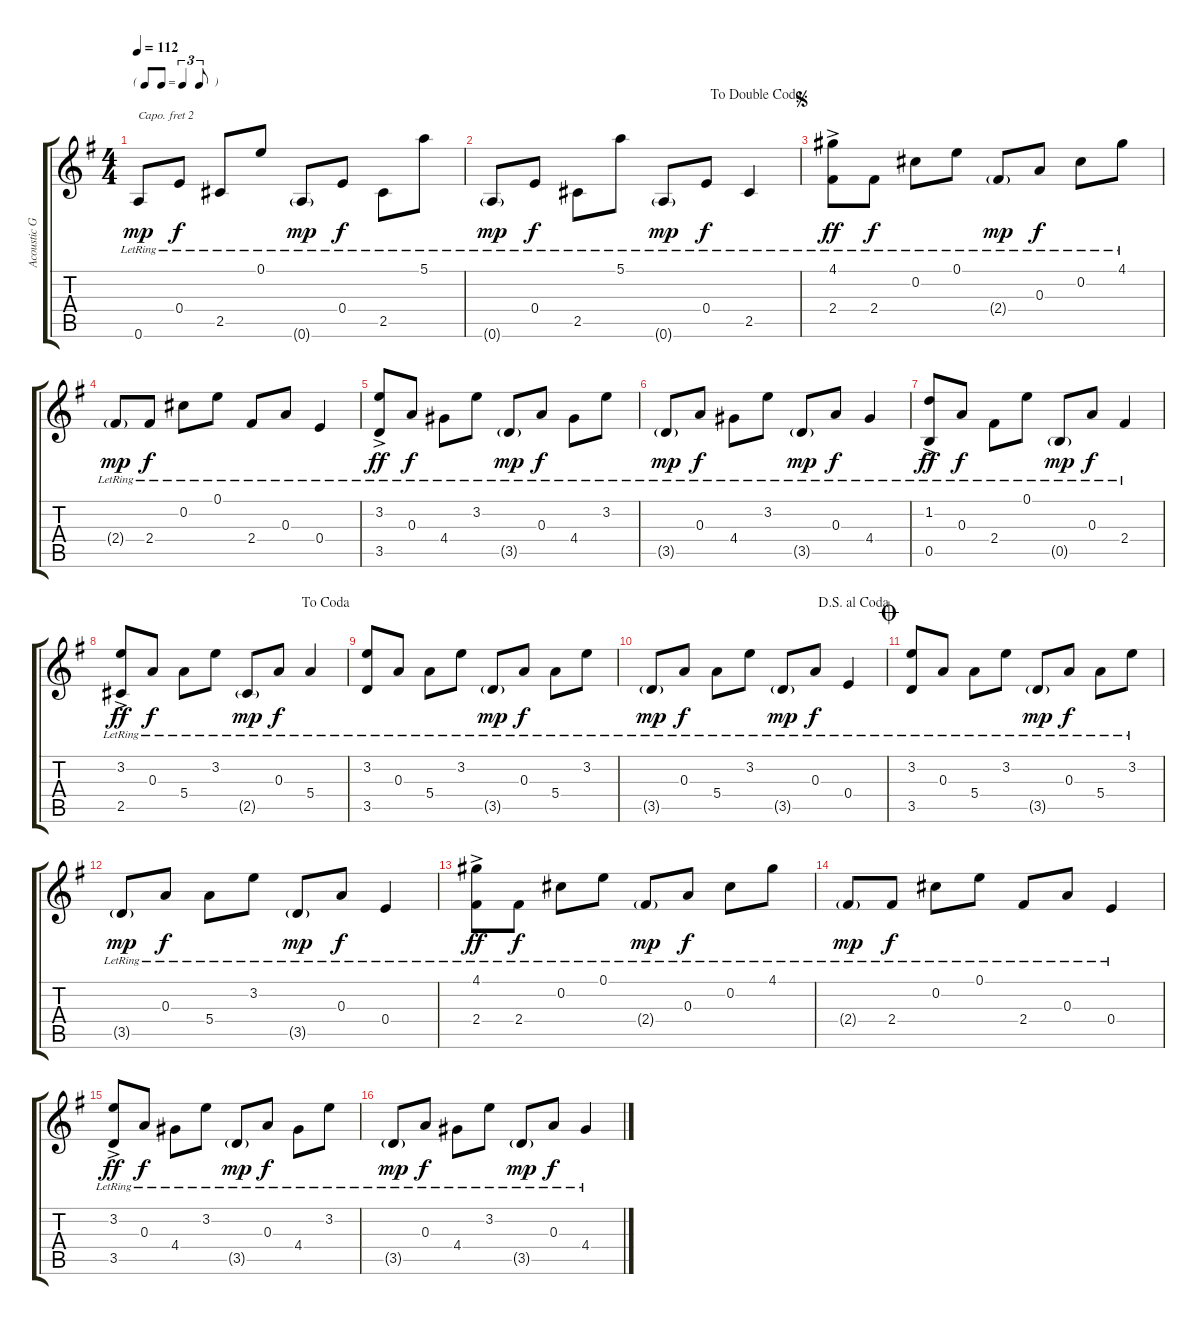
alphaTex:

\track ("Acoustic Guitar" "Acoustic G") {instrument acousticguitarsteel}
\staff {score tabs}
\capo 2
\tuning (D4 B3 G3 D3 A2 G2) {hide}
\ts (4 4)
\tf triplet8th
\tempo 112
\clef g2
\ks g
0.6{lr}.8{dy mp} 0.4{lr}.8{dy f} 2.5{lr}.8 0.1{lr}.8 0.6{g lr}.8{dy mp} 0.4{lr}.8{dy f} 2.5{lr}.8 5.1{lr}.8 |
\jump dadoublecoda
0.6{g lr}.8{dy mp} 0.4{lr}.8{dy f} 2.5{lr}.8 5.1{lr}.8 0.6{g lr}.8{dy mp} 0.4{lr}.8{dy f} 2.5{lr}.4 |
\jump segno
(4.1{ac lr} 2.4{ac lr}).8{dy ff} 2.4{lr}.8{dy f} 0.2{lr}.8 0.1{lr}.8 2.4{g lr}.8{dy mp} 0.3{lr}.8{dy f} 0.2{lr}.8 4.1{lr}.8 |
2.4{g lr}.8{dy mp} 2.4{lr}.8{dy f} 0.2{lr}.8 0.1{lr}.8 2.4{lr}.8 0.3{lr}.8 0.4{lr}.4 |
(3.2{ac lr} 3.5{ac lr}).8{dy ff} 0.3{lr}.8{dy f} 4.4{lr}.8 3.2{lr}.8 3.5{g lr}.8{dy mp} 0.3{lr}.8{dy f} 4.4{lr}.8 3.2{lr}.8 |
3.5{g lr}.8{dy mp} 0.3{lr}.8{dy f} 4.4{lr}.8 3.2{lr}.8 3.5{g lr}.8{dy mp} 0.3{lr}.8{dy f} 4.4{lr}.4 |
(1.2{ac lr} 0.5{ac lr}).8{dy ff} 0.3{lr}.8{dy f} 2.4{lr}.8 0.1{lr}.8 0.5{g lr}.8{dy mp} 0.3{lr}.8{dy f} 2.4{lr}.4 |
\jump dacoda
(3.2{ac lr} 2.5{ac lr}).8{dy ff} 0.3{lr}.8{dy f} 5.4{lr}.8 3.2{lr}.8 2.5{g lr}.8{dy mp} 0.3{lr}.8{dy f} 5.4{lr}.4 |
(3.2{lr} 3.5{lr}).8 0.3{lr}.8 5.4{lr}.8 3.2{lr}.8 3.5{g lr}.8{dy mp} 0.3{lr}.8{dy f} 5.4{lr}.8 3.2{lr}.8 |
\jump dalsegnoalcoda
3.5{g lr}.8{dy mp} 0.3{lr}.8{dy f} 5.4{lr}.8 3.2{lr}.8 3.5{g lr}.8{dy mp} 0.3{lr}.8{dy f} 0.4{lr}.4 |
\jump coda
(3.2{lr} 3.5{lr}).8 0.3{lr}.8 5.4{lr}.8 3.2{lr}.8 3.5{g lr}.8{dy mp} 0.3{lr}.8{dy f} 5.4{lr}.8 3.2{lr}.8 |
3.5{g lr}.8{dy mp} 0.3{lr}.8{dy f} 5.4{lr}.8 3.2{lr}.8 3.5{g lr}.8{dy mp} 0.3{lr}.8{dy f} 0.4{lr}.4 |
(4.1{ac lr} 2.4{ac lr}).8{dy ff} 2.4{lr}.8{dy f} 0.2{lr}.8 0.1{lr}.8 2.4{g lr}.8{dy mp} 0.3{lr}.8{dy f} 0.2{lr}.8 4.1{lr}.8 |
2.4{g lr}.8{dy mp} 2.4{lr}.8{dy f} 0.2{lr}.8 0.1{lr}.8 2.4{lr}.8 0.3{lr}.8 0.4{lr}.4 |
(3.2{ac lr} 3.5{ac lr}).8{dy ff} 0.3{lr}.8{dy f} 4.4{lr}.8 3.2{lr}.8 3.5{g lr}.8{dy mp} 0.3{lr}.8{dy f} 4.4{lr}.8 3.2{lr}.8 |
3.5{g lr}.8{dy mp} 0.3{lr}.8{dy f} 4.4{lr}.8 3.2{lr}.8 3.5{g lr}.8{dy mp} 0.3{lr}.8{dy f} 4.4{lr}.4
